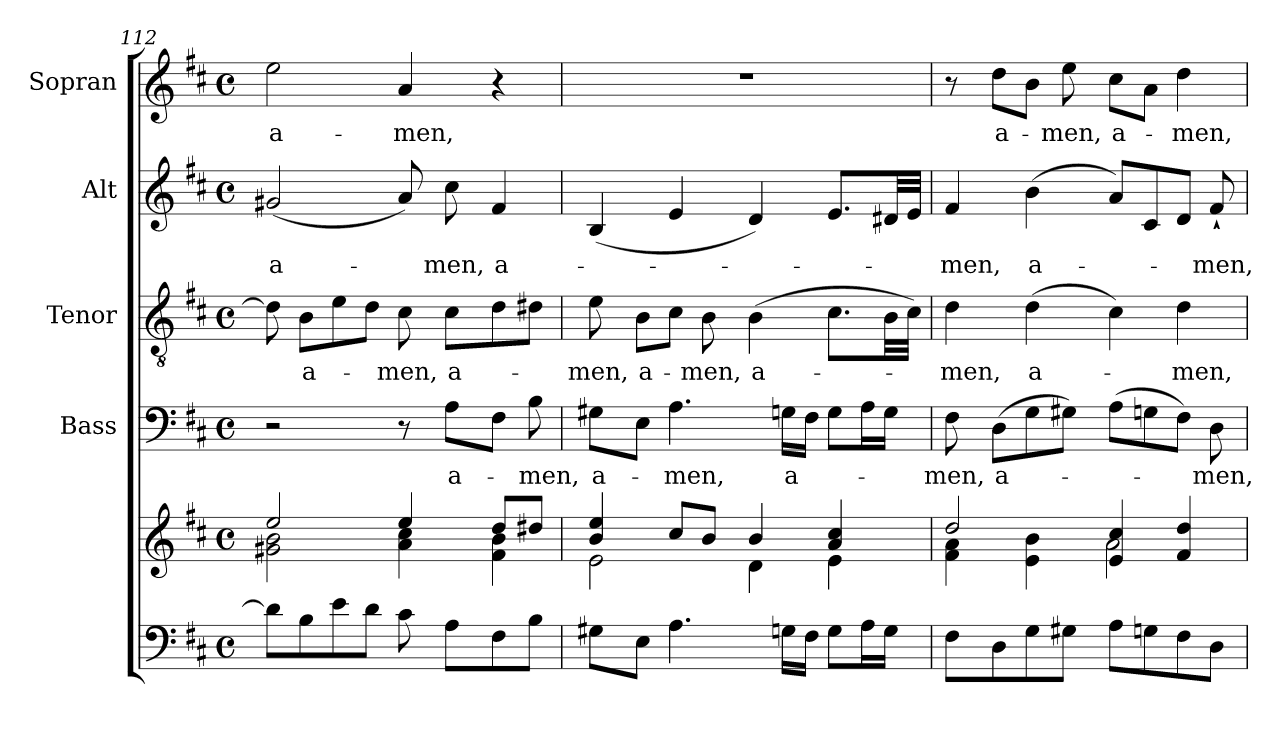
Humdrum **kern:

**kern	**kern	**kern	**text	**kern	**text	**kern	**text	**kern	**text
*part5	*part5	*part4	*part4	*part3	*part3	*part2	*part2	*part1	*part1
*staff6	*staff5	*staff4	*staff4	*staff3	*staff3	*staff2	*staff2	*staff1	*staff1
*	*	*I"Bass	*	*I"Tenor	*	*I"Alt	*	*I"Sopran	*
*	*	*I'B.	*	*I'T.	*	*I'A.	*	*I'S.	*
*clefF4	*clefG2	*clefF4	*	*clefGv2	*	*clefG2	*	*clefG2	*
*k[f#c#]	*k[f#c#]	*k[f#c#]	*	*k[f#c#]	*	*k[f#c#]	*	*k[f#c#]	*
*D:	*D:	*D:	*	*D:	*	*D:	*	*D:	*
*M4/4	*M4/4	*M4/4	*	*M4/4	*	*M4/4	*	*M4/4	*
*met(c)	*met(c)	*met(c)	*	*met(c)	*	*met(c)	*	*met(c)	*
=112	=112	=112	=112	=112	=112	=112	=112	=112	=112
*	*^	*	*	*	*	*	*	*	*
!	!	!	!	!	!	!	!	!LO:LY:b	!	!LO:LY:b
8d\L]	2ee/	2g#X\ 2b\	2r	.	8d\]	.	(<2g#X/	a-	2ee\	a-
!	!	!	!	!	!	!LO:LY:b	!	!	!	!
8B\	.	.	.	.	8B\L	a-	.	.	.	.
8e\	.	.	.	.	8e\	.	.	.	.	.
8d\J	.	.	.	.	8d\J	.	.	.	.	.
!	!	!	!	!	!	!LO:LY:b	!	!	!	!LO:LY:b
8c#\	4ee/	4a\ 4cc#\	8r	.	8c#\	-men,	8a/)	.	4a/	-men,
!	!	!	!	!LO:LY:b	!	!LO:LY:b	!	!LO:LY:b	!	!
8A\L	.	.	8A\L	a-	8c#\L	a-	8cc#\	-men,	.	.
!	!	!	!	!	!	!	!	!LO:LY:b	!	!
8F#\	8dd/L	4f#\ 4b\	8F#\J	.	8d\	.	4f#/	a-	4r	.
!	!	!	!	!LO:LY:b	!	!	!	!	!	!
8B\J	8dd#X/J	.	8B\	-men,	8d#X\J	.	.	.	.	.
=113	=113	=113	=113	=113	=113	=113	=113	=113	=113	=113
!	!	!	!	!LO:LY:b	!	!LO:LY:b	!	!	!	!
8G#X\L	4b/ 4ee/	2e\	8G#X\L	a-	8e\	-men,	(<4B/	.	1r	.
!	!	!	!	!	!	!LO:LY:b	!	!	!	!
8E\J	.	.	8E\J	.	8B\L	a-	.	.	.	.
!	!	!	!	!LO:LY:b	!	!	!	!	!	!
4.A\	8cc#/L	.	4.A\	-men,	8c#\J	.	4e/	.	.	.
!	!	!	!	!	!	!LO:LY:b	!	!	!	!
.	8b/J	.	.	.	8B\	-men,	.	.	.	.
!	!	!	!	!	!	!LO:LY:b	!	!	!	!
.	4b/	4d\	.	.	(>4B\	a-	4d/)	.	.	.
!	!	!	!	!LO:LY:b	!	!	!	!	!	!
16Gn\LL	.	.	16Gn\LL	a-	.	.	.	.	.	.
16F#\JJ	.	.	16F#\JJ	.	.	.	.	.	.	.
8G\L	4a/ 4cc#/	4e\	8G\L	.	8.c#\L	.	8.e/L	.	.	.
16A\L	.	.	16A\L	.	.	.	.	.	.	.
16G\JJ	.	.	16G\JJ	.	32B\LL	.	32d#X/LL	.	.	.
.	.	.	.	.	32c#\JJJ)	.	32e/JJJ	.	.	.
=114	=114	=114	=114	=114	=114	=114	=114	=114	=114	=114
!	!	!	!	!LO:LY:b	!	!LO:LY:b	!	!LO:LY:b	!	!
8F#\L	2dd/	4f#\ 4a\	8F#\	-men,	4d\	-men,	4f#/	-men,	8r	.
!	!	!	!	!LO:LY:b	!	!	!	!	!	!LO:LY:b
8D\	.	.	(>8D\L	a-	.	.	.	.	8dd\L	a-
!	!	!	!	!	!	!LO:LY:b	!	!LO:LY:b	!	!
8G\	.	4e\ 4b\	8G\	.	(>4d\	a-	(>4b\	a-	8b\J	.
!	!	!	!	!	!	!	!	!	!	!LO:LY:b
8G#X\J	.	.	8G#X\J)	.	.	.	.	.	8ee\	-men,
!	!	!	!	!	!	!	!	!	!	!LO:LY:b
8A\L	4e/ 4cc#/	2a\	(>8A\L	.	4c#\)	.	8a/L)	.	8cc#\L	a-
8Gn\	.	.	8Gn\	.	.	.	8c#/	.	8a\J	.
!	!	!	!	!	!	!LO:LY:b	!	!	!	!LO:LY:b
8F#\	4f#/ 4dd/	.	8F#\J)	.	4d\	-men,	8d/J	.	4dd\	-men,
!	!	!	!	!LO:LY:b	!	!	!	!LO:LY:b	!	!
8D\J	.	.	8D\	-men,	.	.	8f#`</	-men,	.	.
*	*v	*v	*	*	*	*	*	*	*	*
=	=	=	=	=	=	=	=	=	=
*-	*-	*-	*-	*-	*-	*-	*-	*-	*-
